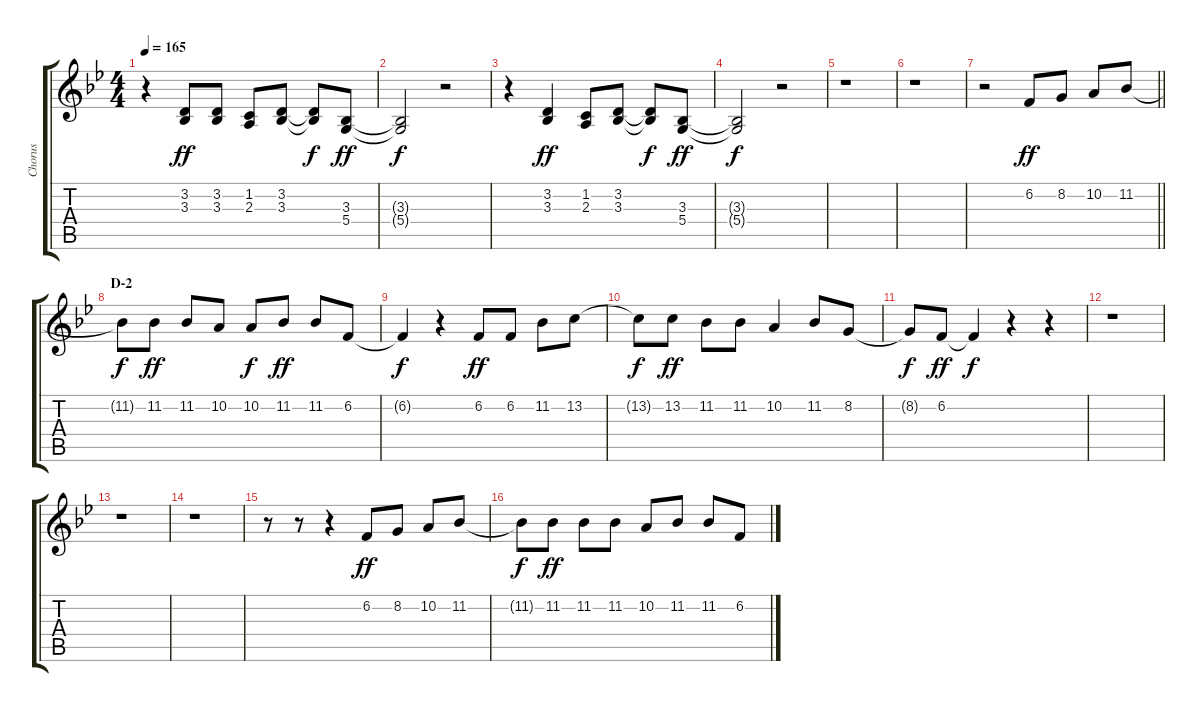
\track ("Chorus" "Chorus") {instrument harmonica}
\staff {score tabs}
\tuning (E4 B3 G3 D3 A2 E2) {hide}
\ts (4 4)
\tempo 165
\clef g2
\ks bb
r.4{dy f} (3.2 3.3).8{dy ff} (3.2 3.3).8 (1.2 2.3).8 (3.2 3.3).8 (3.2{t} 3.3{t}).8{dy f} (3.3 5.4).8{dy ff} |
(3.3{t} 5.4{t}).2{dy f} r.2 |
r.4 (3.2 3.3).4{dy ff} (1.2 2.3).8 (3.2 3.3).8 (3.2{t} 3.3{t}).8{dy f} (3.3 5.4).8{dy ff} |
(3.3{t} 5.4{t}).2{dy f} r.2 |
r.1 |
r.1 |
\barLineRight lightlight
r.2 6.2.8{dy ff} 8.2.8 10.2.8 11.2.8 |
\section ("" "D-2")
11.2{t}.8{dy f} 11.2.8{dy ff} 11.2.8 10.2.8 10.2.8{dy f} 11.2.8{dy ff} 11.2.8 6.2.8 |
6.2{t}.4{dy f} r.4 6.2.8{dy ff} 6.2.8 11.2.8 13.2.8 |
13.2{t}.8{dy f} 13.2.8{dy ff} 11.2.8 11.2.8 10.2.4 11.2.8 8.2.8 |
8.2{t}.8{dy f} 6.2.8{dy ff} 6.2{t}.4{dy f} r.4 r.4 |
r.1 |
r.1 |
r.1 |
r.8 r.8 r.4 6.2.8{dy ff} 8.2.8 10.2.8 11.2.8 |
11.2{t}.8{dy f} 11.2.8{dy ff} 11.2.8 11.2.8 10.2.8 11.2.8 11.2.8 6.2.8
